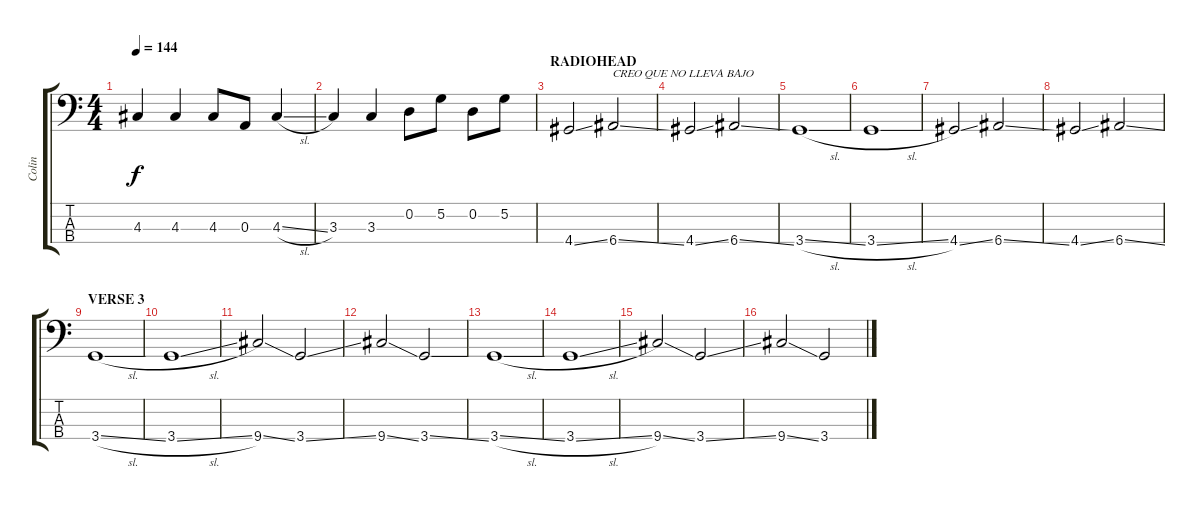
\track ("Colin" "Colin") {instrument electricbassfinger}
\staff {score tabs}
\tuning (G2 D2 A1 E1) {hide}
\ts (4 4)
\tempo 144
\clef f4
\ks c
4.3.4{dy f} 4.3.4 4.3.8 0.3.8 4.3{sl}.4 |
3.3.4 3.3.4 0.2.8 5.2.8 0.2.8 5.2.8 |
\section ("" "RADIOHEAD")
4.4{ss}.2{volume 10} 6.4{ss}.2{txt "CREO QUE NO LLEVA BAJO"} |
4.4{ss}.2 6.4{ss}.2 |
3.4{sl}.1 |
3.4{sl}.1 |
4.4{ss}.2 6.4{ss}.2 |
4.4{ss}.2 6.4{ss}.2 |
\section ("" "VERSE 3")
3.4{sl}.1 |
3.4{sl}.1 |
9.4{ss}.2 3.4{ss}.2 |
9.4{ss}.2 3.4{ss}.2 |
3.4{sl}.1 |
3.4{sl}.1 |
9.4{ss}.2 3.4{ss}.2 |
9.4{ss}.2 3.4{ss}.2
